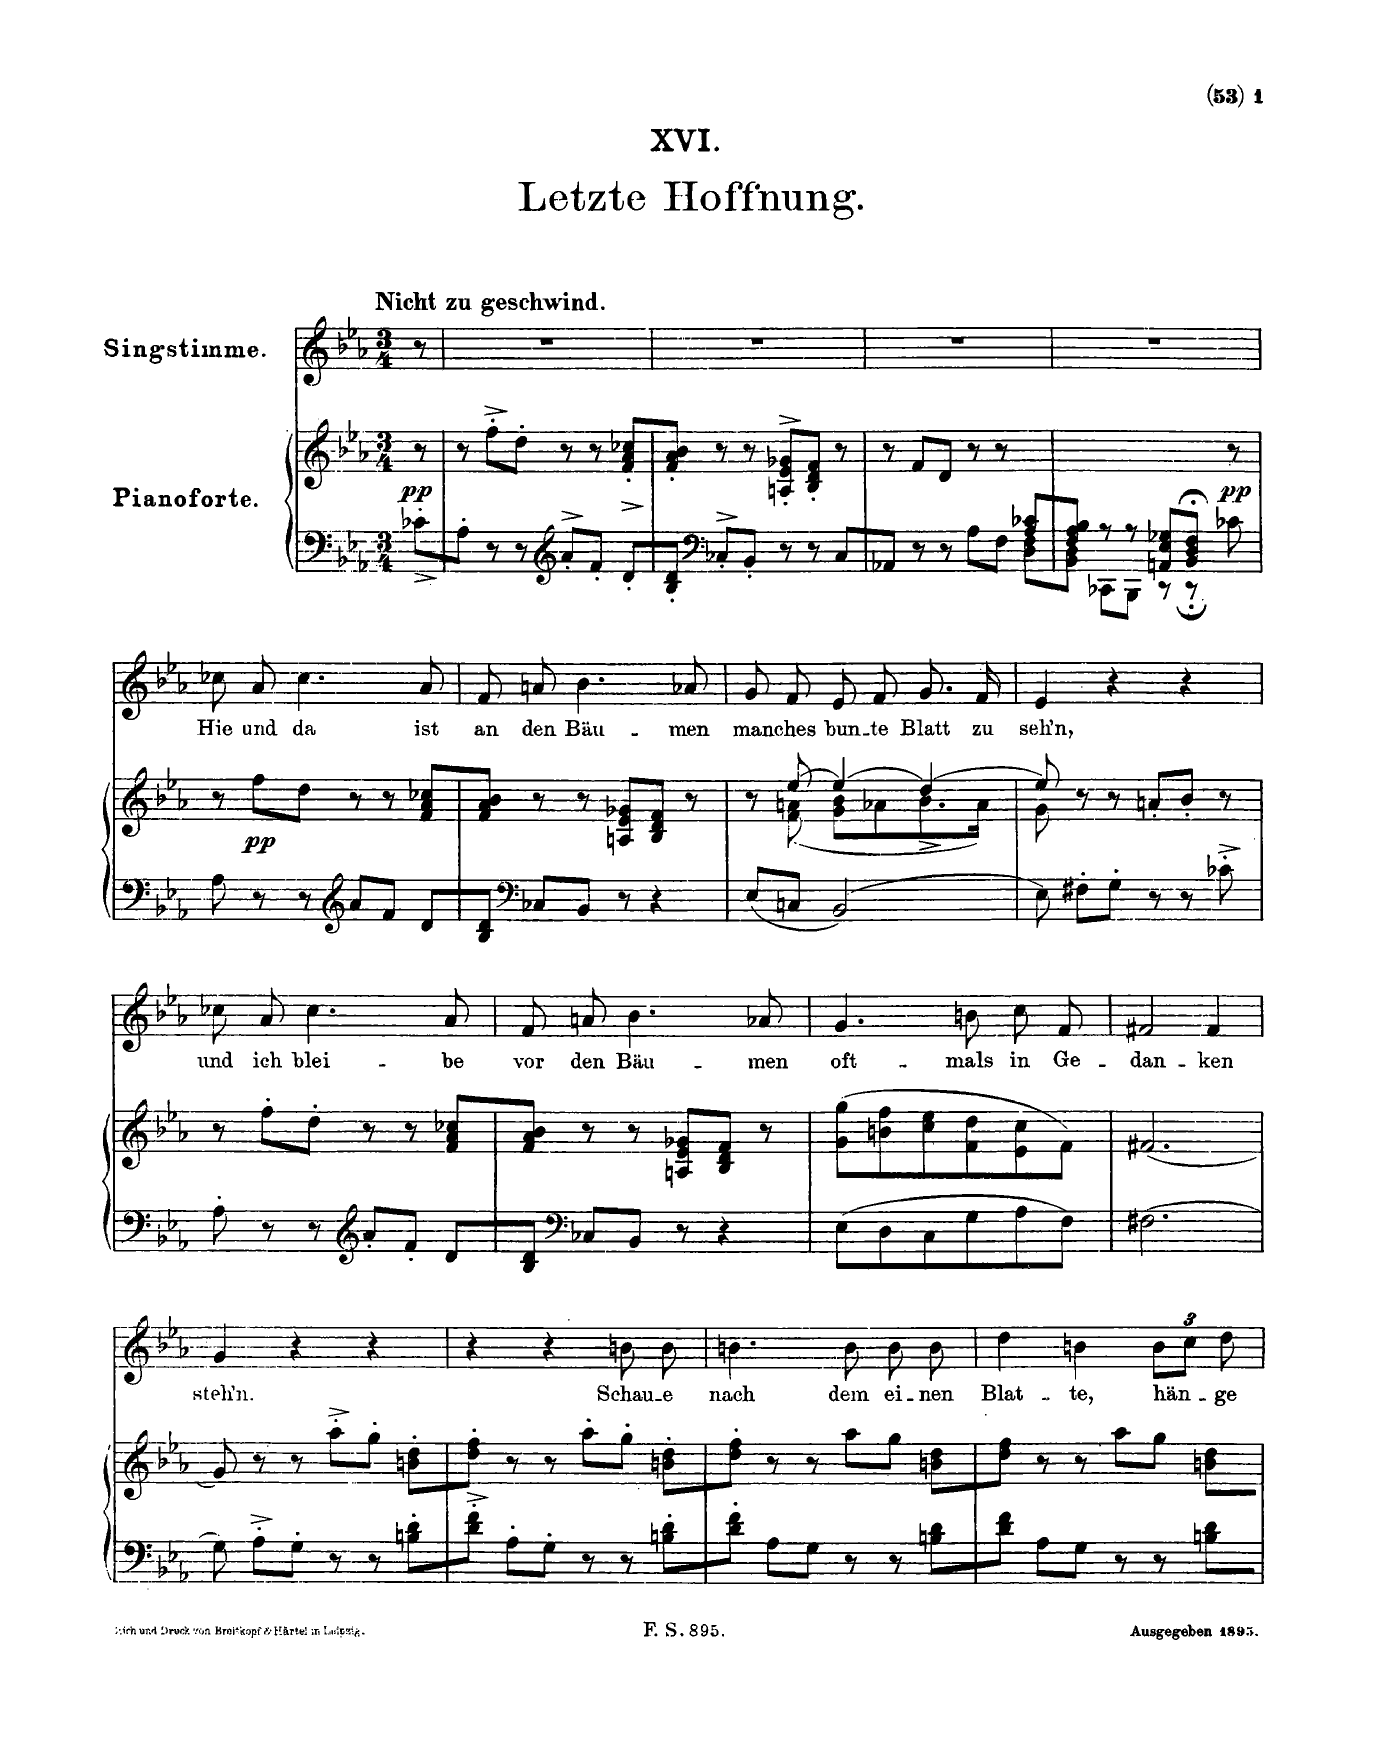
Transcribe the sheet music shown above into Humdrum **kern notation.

**kern	**kern	**dynam	**kern	**text
*part2	*part2	*part2	*part1	*part1
*staff3	*staff2	*staff2/3	*staff1	*staff1
*I"Pianoforte	*	*	*I"Singstimme Voice	*
*I'Pno	*	*	*	*
*clefF4	*clefG2	*	*clefG2	*
*k[b-e-a-]	*k[b-e-a-]	*	*k[b-e-a-]	*
*M3/4	*M3/4	*	*M3/4	*
=	=	=	=	=
!	!	!	!LO:TX:a:B:t=Nicht zu geschwind	!
!	!	!LO:DY:b	!	!
8c-X'\L	8r	pp	8r	.
=1	=1	=1	=1	=1
8A-'\J	8r	.	2.r	.
8r	8ff'^\L	.	.	.
8r	8dd'\J	.	.	.
*clefG2	*	*	*	*
8a-'^/L	8r	.	.	.
8f'/J	8r	.	.	.
8d'^/L	8f/' 8a-/' 8cc-X/'L	.	.	.
=2	=2	=2	=2	=2
8B-/' 8d/'J	8f/' 8a-/' 8b-/'J	.	2.r	.
*clefF4	*	*	*	*
8C-X'^/L	8r	.	.	.
8BB-'/J	8r	.	.	.
8r	8An/'^ 8e-/'^ 8g-X/'^L	.	.	.
8r	8B-/' 8d/' 8f/'J	.	.	.
8C-'/L	8r	.	.	.
=3	=3	=3	=3	=3
*^	*	*	*	*
8ryy	8AA-X'/J	8r	.	2.r	.
.	8r	8f/L	.	.	.
.	8r	8d/J	.	.	.
.	8A-\L	8r	.	.	.
.	8F\J	8r	.	.	.
8A-/ 8c-X/L	8D\ 8F\L	8ryy	.	.	.
=4	=4	=4	=4	=4	=4
8F/ 8A-/ 8B-/J	8BB-\ 8D\J	8ryy	.	2.r	.
4ryy	8CC-X\L	8r	.	.	.
.	8BBB-\J	8r	.	.	.
8AAn/ 8E-/ 8G-X/L	8r	4ryy	.	.	.
8BB-/;< 8D/;< 8F/;<J	8r;	.	.	.	.
!	!	!	!LO:DY:b	!	!
8ryy	8c-X\	8r	pp	.	.
*v	*v	*	*	*	*
=5	=5	=5	=5	=5
8A-\	8r	.	8cc-X\	Hie
!	!	!LO:DY:b	!	!
8r	8ff\L	pp	8a-/	und
8r	8dd\J	.	4.cc-\	da
*clefG2	*	*	*	*
8a-/L	8r	.	.	.
8f/J	8r	.	.	.
8d/L	8f/ 8a-/ 8cc-X/L	.	8a-/	ist
=6	=6	=6	=6	=6
8B-/ 8d/J	8f/ 8a-/ 8b-/J	.	8f/	an
*clefF4	*	*	*	*
8C-X/L	8r	.	8an/	den
8BB-/J	8r	.	4.b-\	Bäu-
8r	8An/ 8e-/ 8g-X/	.	.	.
4r	8B-/ 8d/ 8f/	.	.	.
.	8r	.	8a-X/	-men
=7	=7	=7	=7	=7
*	*^	*	*	*
8E-/L	8r	8ryy	.	8g/	man-
8Cn/J	[8ee-/	(8f\ 8an\	.	8f/	-ches
2BB-/	(4ee-/]	8g\ 8b-\L	.	8e-/	bun-
.	.	8a-X\	.	8f/	-te
.	(4dd/)	8.b-^\	.	8.g/	Blatt
.	.	16a-\Jk)	.	16f/	zu
=8	=8	=8	=8	=8	=8
8E-\	8ee-/)	8g\	.	4e-/	seh’n,
8F#X'\L	8r	8ryy	.	.	.
8G'\J	8r	8ryy	.	4r	.
8r	8an'</L	8ryy	.	.	.
8r	8b-'</J	8ryy	.	4r	.
8c-X'^\	8r	8ryy	.	.	.
*	*v	*v	*	*	*
=9	=9	=9	=9	=9
8A-'\	8r	.	8cc-X\	und
8r	8ff'\L	.	8a-/	ich
8r	8dd'\J	.	4.cc-\	blei-
*clefG2	*	*	*	*
8a-'/L	8r	.	.	.
8f'/J	8r	.	.	.
8d/L	8f/ 8a-/ 8cc-X/L	.	8a-/	-be
=10	=10	=10	=10	=10
8B-/ 8d/J	8f/ 8a-/ 8b-/J	.	8f/	vor
*clefF4	*	*	*	*
8C-X/L	8r	.	8an/	den
8BB-/J	8r	.	4.b-\	Bäu-
8r	8An/ 8e-/ 8g-X/L	.	.	.
4r	8B-/ 8d/ 8f/J	.	.	.
.	8r	.	8a-X/	-men
=11	=11	=11	=11	=11
8E-\L	(8g\ 8gg\L	.	4.g/	oft-
8D\	8bn\ 8ff\	.	.	.
8C\	8cc\ 8ee-\	.	.	.
8G\	8f\ 8dd\	.	8bn\	-mals
8A-\	8e-\ 8cc\	.	8cc\	in
8F\J	8f\J)	.	8f/	Ge-
=12	=12	=12	=12	=12
2.F#X\	(2.f#X/	.	2f#X/	-dan-
.	.	.	4f#/	-ken
=13	=13	=13	=13	=13
8G\	8g/)	.	4g/	steh’n.
8A-'^\L	8r	.	.	.
8G'\J	8r	.	4r	.
8r	8aa-'^\L	.	.	.
8r	8gg'\J	.	4r	.
8Bn\' 8d\'L	8bn\' 8dd\'L	.	.	.
=14	=14	=14	=14	=14
8d\'^ 8f\'^J	8dd\' 8ff\'J	.	4r	.
8A-'\L	8r	.	.	.
8G'\J	8r	.	4r	.
8r	8aa-'\L	.	.	.
8ryy	8gg'\J	.	8bn\	Schau-
8Bn\' 8d\'L	8bn\' 8dd\'L	.	8b\	-e
=15	=15	=15	=15	=15
8d\' 8f\'J	8dd\' 8ff\'J	.	4.bn\	nach
8A-\L	8r	.	.	.
8G\J	8r	.	.	.
8r	8aa-\L	.	8b\	dem
8r	8gg\J	.	8b\	ei-
8Bn\ 8d\L	8bn\ 8dd\L	.	8b\	-nen
=16	=16	=16	=16	=16
8d\ 8f\J	8dd\ 8ff\J	.	4dd\	Blat-
8A-\L	8r	.	.	.
8G\J	8r	.	4bn\	-te,
8r	8aa-\L	.	.	.
8r	8gg\J	.	12b\L	hän-
.	.	.	12cc\J	.
8Bn\ 8d\	8bn\ 8dd\	.	.	.
.	.	.	12dd\	-ge
=	=	=	=	=
*-	*-	*-	*-	*-
